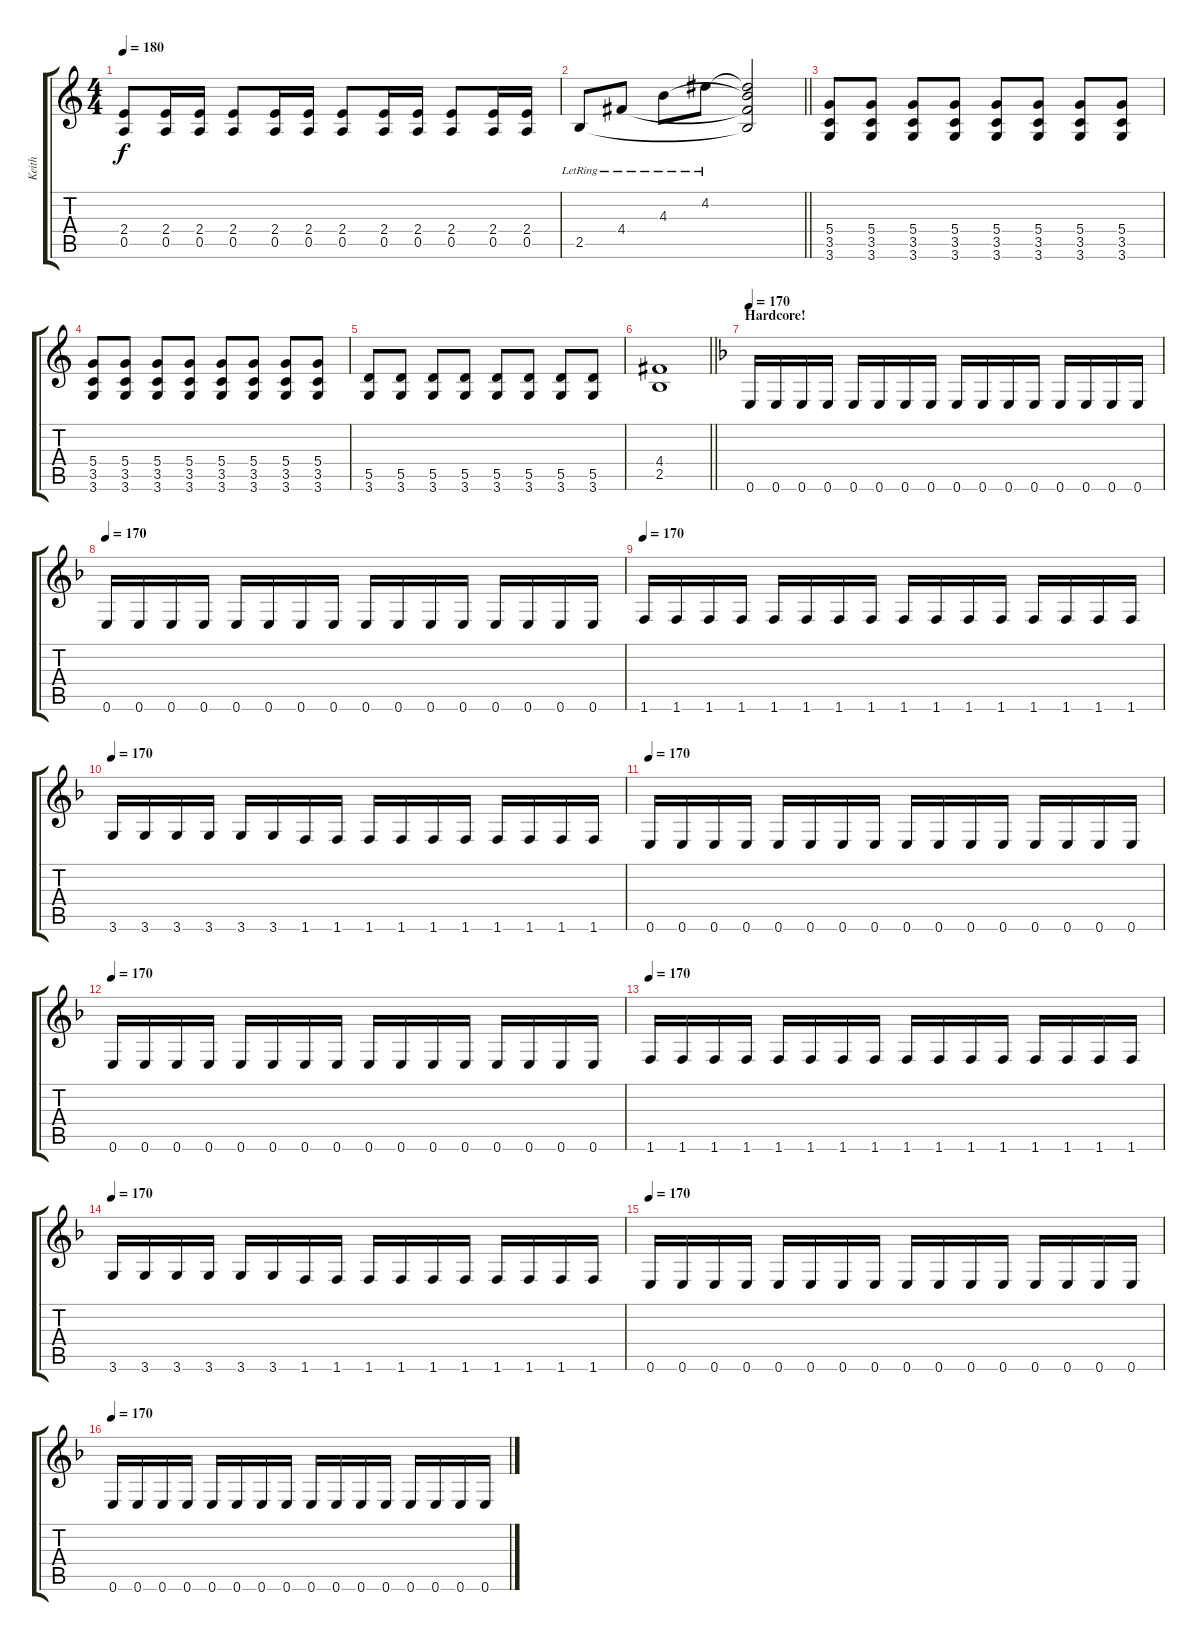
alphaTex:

\track ("Keith" "Keith") {instrument distortionguitar}
\staff {score tabs}
\tuning (E4 B3 G3 D3 A2 E2) {hide}
\ts (4 4)
\tempo 180
\clef g2
\ks c
(2.4 0.5).8{dy f} (2.4 0.5).16 (2.4 0.5).16 (2.4 0.5).8 (2.4 0.5).16 (2.4 0.5).16 (2.4 0.5).8 (2.4 0.5).16 (2.4 0.5).16 (2.4 0.5).8 (2.4 0.5).16 (2.4 0.5).16 |
\barLineRight lightlight
2.5{lr}.8 4.4{lr}.8 4.3{lr}.8 4.2{lr}.8 (4.2{t} 4.3{t} 4.4{t} 2.5{t}).2 |
(5.4 3.5 3.6).8 (5.4 3.5 3.6).8 (5.4 3.5 3.6).8 (5.4 3.5 3.6).8 (5.4 3.5 3.6).8 (5.4 3.5 3.6).8 (5.4 3.5 3.6).8 (5.4 3.5 3.6).8 |
(5.4 3.5 3.6).8 (5.4 3.5 3.6).8 (5.4 3.5 3.6).8 (5.4 3.5 3.6).8 (5.4 3.5 3.6).8 (5.4 3.5 3.6).8 (5.4 3.5 3.6).8 (5.4 3.5 3.6).8 |
(5.5 3.6).8 (5.5 3.6).8 (5.5 3.6).8 (5.5 3.6).8 (5.5 3.6).8 (5.5 3.6).8 (5.5 3.6).8 (5.5 3.6).8 |
\barLineRight lightlight
(4.4 2.5).1 |
\section ("" "Hardcore!")
\tempo 170
\ks dminor
0.6.16 0.6.16 0.6.16 0.6.16 0.6.16 0.6.16 0.6.16 0.6.16 0.6.16 0.6.16 0.6.16 0.6.16 0.6.16 0.6.16 0.6.16 0.6.16 |
\tempo 170
0.6.16 0.6.16 0.6.16 0.6.16 0.6.16 0.6.16 0.6.16 0.6.16 0.6.16 0.6.16 0.6.16 0.6.16 0.6.16 0.6.16 0.6.16 0.6.16 |
\tempo 170
1.6.16 1.6.16 1.6.16 1.6.16 1.6.16 1.6.16 1.6.16 1.6.16 1.6.16 1.6.16 1.6.16 1.6.16 1.6.16 1.6.16 1.6.16 1.6.16 |
\tempo 170
3.6.16 3.6.16 3.6.16 3.6.16 3.6.16 3.6.16 1.6.16 1.6.16 1.6.16 1.6.16 1.6.16 1.6.16 1.6.16 1.6.16 1.6.16 1.6.16 |
\tempo 170
0.6.16 0.6.16 0.6.16 0.6.16 0.6.16 0.6.16 0.6.16 0.6.16 0.6.16 0.6.16 0.6.16 0.6.16 0.6.16 0.6.16 0.6.16 0.6.16 |
\tempo 170
0.6.16 0.6.16 0.6.16 0.6.16 0.6.16 0.6.16 0.6.16 0.6.16 0.6.16 0.6.16 0.6.16 0.6.16 0.6.16 0.6.16 0.6.16 0.6.16 |
\tempo 170
1.6.16 1.6.16 1.6.16 1.6.16 1.6.16 1.6.16 1.6.16 1.6.16 1.6.16 1.6.16 1.6.16 1.6.16 1.6.16 1.6.16 1.6.16 1.6.16 |
\tempo 170
3.6.16 3.6.16 3.6.16 3.6.16 3.6.16 3.6.16 1.6.16 1.6.16 1.6.16 1.6.16 1.6.16 1.6.16 1.6.16 1.6.16 1.6.16 1.6.16 |
\tempo 170
0.6.16 0.6.16 0.6.16 0.6.16 0.6.16 0.6.16 0.6.16 0.6.16 0.6.16 0.6.16 0.6.16 0.6.16 0.6.16 0.6.16 0.6.16 0.6.16 |
\tempo 170
0.6.16 0.6.16 0.6.16 0.6.16 0.6.16 0.6.16 0.6.16 0.6.16 0.6.16 0.6.16 0.6.16 0.6.16 0.6.16 0.6.16 0.6.16 0.6.16
